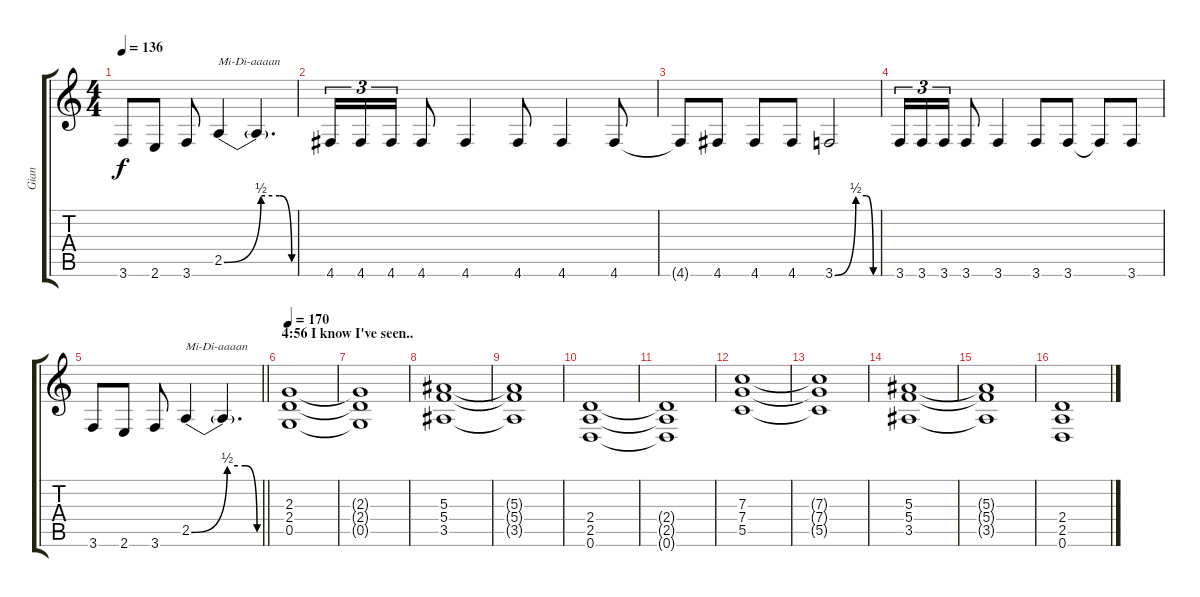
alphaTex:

\track ("Gian" "Gian") {instrument distortionguitar}
\staff {score tabs}
\tuning (D4 A3 F3 C3 G2 D2) {hide}
\ts (4 4)
\tempo 136
\clef g2
\ks c
3.6.8{dy f} 2.6.8 3.6.8 2.5{be (custom 0 0 30 2 45 2 55 0 60 0)}.4{txt "Mi-Di-aaaan"} 2.5{t}.4{d} |
4.6.16{tu (3 2)} 4.6.16{tu (3 2)} 4.6.16{tu (3 2)} 4.6.8 4.6.4 4.6.8 4.6.4 4.6.8 |
4.6{t}.8 4.6.8 4.6.8 4.6.8 3.6{be (custom 0 0 30 2 45 2 55 0 60 0)}.2 |
3.6.16{tu (3 2)} 3.6.16{tu (3 2)} 3.6.16{tu (3 2)} 3.6.8 3.6.4 3.6.8 3.6.8 3.6{t}.8 3.6.8 |
\barLineRight lightlight
3.6.8 2.6.8 3.6.8 2.5{be (custom 0 0 30 2 45 2 55 0 60 0)}.4{txt "Mi-Di-aaaan"} 2.5{t}.4{d} |
\section ("" "4:56 I know I've seen..")
\tempo 170
(2.3 2.4 0.5).1 |
(2.3{t} 2.4{t} 0.5{t}).1 |
(5.3 5.4 3.5).1 |
(5.3{t} 5.4{t} 3.5{t}).1 |
(2.4 2.5 0.6).1 |
(2.4{t} 2.5{t} 0.6{t}).1 |
(7.3 7.4 5.5).1 |
(7.3{t} 7.4{t} 5.5{t}).1 |
(5.3 5.4 3.5).1 |
(5.3{t} 5.4{t} 3.5{t}).1 |
(2.4 2.5 0.6).1
